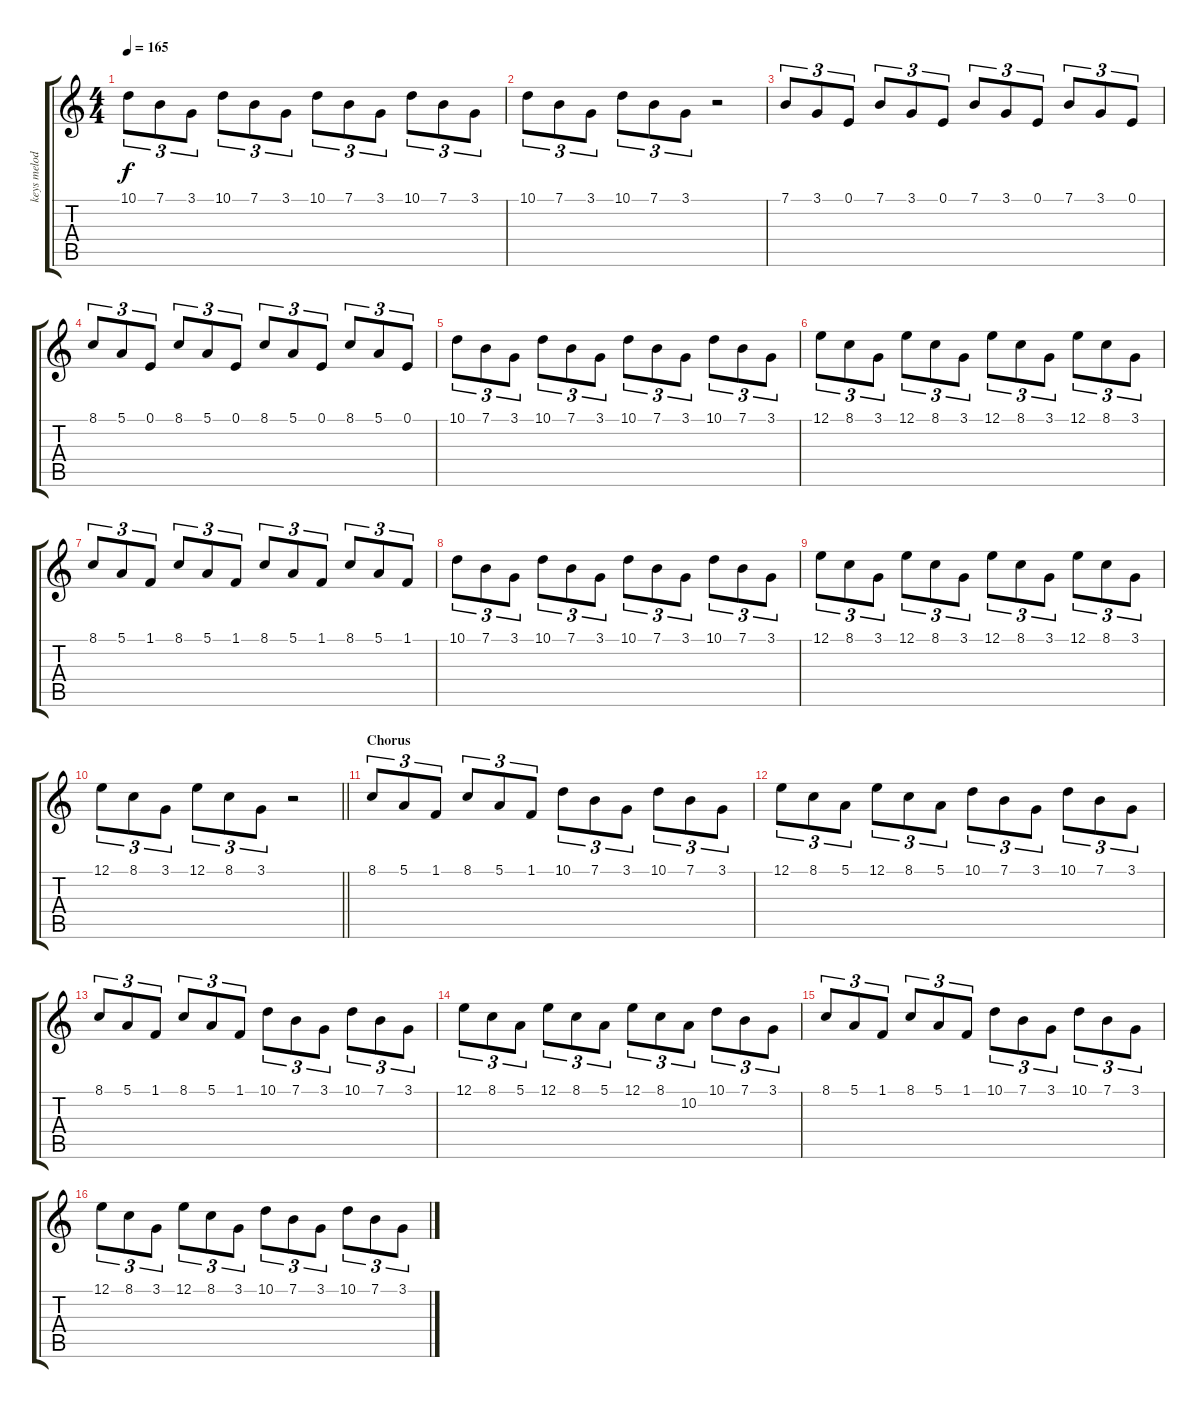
\track ("keys melody" "keys melod") {instrument musicbox}
\staff {score tabs}
\tuning (E4 B3 G3 D3 A2 E2) {hide}
\ts (4 4)
\tempo 165
\clef g2
\ks aminor
10.1.8{tu (3 2) dy f} 7.1.8{tu (3 2)} 3.1.8{tu (3 2)} 10.1.8{tu (3 2)} 7.1.8{tu (3 2)} 3.1.8{tu (3 2)} 10.1.8{tu (3 2)} 7.1.8{tu (3 2)} 3.1.8{tu (3 2)} 10.1.8{tu (3 2)} 7.1.8{tu (3 2)} 3.1.8{tu (3 2)} |
10.1.8{tu (3 2)} 7.1.8{tu (3 2)} 3.1.8{tu (3 2)} 10.1.8{tu (3 2)} 7.1.8{tu (3 2)} 3.1.8{tu (3 2)} r.2 |
7.1.8{tu (3 2)} 3.1.8{tu (3 2)} 0.1.8{tu (3 2)} 7.1.8{tu (3 2)} 3.1.8{tu (3 2)} 0.1.8{tu (3 2)} 7.1.8{tu (3 2)} 3.1.8{tu (3 2)} 0.1.8{tu (3 2)} 7.1.8{tu (3 2)} 3.1.8{tu (3 2)} 0.1.8{tu (3 2)} |
8.1.8{tu (3 2)} 5.1.8{tu (3 2)} 0.1.8{tu (3 2)} 8.1.8{tu (3 2)} 5.1.8{tu (3 2)} 0.1.8{tu (3 2)} 8.1.8{tu (3 2)} 5.1.8{tu (3 2)} 0.1.8{tu (3 2)} 8.1.8{tu (3 2)} 5.1.8{tu (3 2)} 0.1.8{tu (3 2)} |
10.1.8{tu (3 2)} 7.1.8{tu (3 2)} 3.1.8{tu (3 2)} 10.1.8{tu (3 2)} 7.1.8{tu (3 2)} 3.1.8{tu (3 2)} 10.1.8{tu (3 2)} 7.1.8{tu (3 2)} 3.1.8{tu (3 2)} 10.1.8{tu (3 2)} 7.1.8{tu (3 2)} 3.1.8{tu (3 2)} |
12.1.8{tu (3 2)} 8.1.8{tu (3 2)} 3.1.8{tu (3 2)} 12.1.8{tu (3 2)} 8.1.8{tu (3 2)} 3.1.8{tu (3 2)} 12.1.8{tu (3 2)} 8.1.8{tu (3 2)} 3.1.8{tu (3 2)} 12.1.8{tu (3 2)} 8.1.8{tu (3 2)} 3.1.8{tu (3 2)} |
8.1.8{tu (3 2)} 5.1.8{tu (3 2)} 1.1.8{tu (3 2)} 8.1.8{tu (3 2)} 5.1.8{tu (3 2)} 1.1.8{tu (3 2)} 8.1.8{tu (3 2)} 5.1.8{tu (3 2)} 1.1.8{tu (3 2)} 8.1.8{tu (3 2)} 5.1.8{tu (3 2)} 1.1.8{tu (3 2)} |
10.1.8{tu (3 2)} 7.1.8{tu (3 2)} 3.1.8{tu (3 2)} 10.1.8{tu (3 2)} 7.1.8{tu (3 2)} 3.1.8{tu (3 2)} 10.1.8{tu (3 2)} 7.1.8{tu (3 2)} 3.1.8{tu (3 2)} 10.1.8{tu (3 2)} 7.1.8{tu (3 2)} 3.1.8{tu (3 2)} |
12.1.8{tu (3 2)} 8.1.8{tu (3 2)} 3.1.8{tu (3 2)} 12.1.8{tu (3 2)} 8.1.8{tu (3 2)} 3.1.8{tu (3 2)} 12.1.8{tu (3 2)} 8.1.8{tu (3 2)} 3.1.8{tu (3 2)} 12.1.8{tu (3 2)} 8.1.8{tu (3 2)} 3.1.8{tu (3 2)} |
\barLineRight lightlight
12.1.8{tu (3 2)} 8.1.8{tu (3 2)} 3.1.8{tu (3 2)} 12.1.8{tu (3 2)} 8.1.8{tu (3 2)} 3.1.8{tu (3 2)} r.2 |
\section ("" "Chorus")
8.1.8{tu (3 2)} 5.1.8{tu (3 2)} 1.1.8{tu (3 2)} 8.1.8{tu (3 2)} 5.1.8{tu (3 2)} 1.1.8{tu (3 2)} 10.1.8{tu (3 2)} 7.1.8{tu (3 2)} 3.1.8{tu (3 2)} 10.1.8{tu (3 2)} 7.1.8{tu (3 2)} 3.1.8{tu (3 2)} |
12.1.8{tu (3 2)} 8.1.8{tu (3 2)} 5.1.8{tu (3 2)} 12.1.8{tu (3 2)} 8.1.8{tu (3 2)} 5.1.8{tu (3 2)} 10.1.8{tu (3 2)} 7.1.8{tu (3 2)} 3.1.8{tu (3 2)} 10.1.8{tu (3 2)} 7.1.8{tu (3 2)} 3.1.8{tu (3 2)} |
8.1.8{tu (3 2)} 5.1.8{tu (3 2)} 1.1.8{tu (3 2)} 8.1.8{tu (3 2)} 5.1.8{tu (3 2)} 1.1.8{tu (3 2)} 10.1.8{tu (3 2)} 7.1.8{tu (3 2)} 3.1.8{tu (3 2)} 10.1.8{tu (3 2)} 7.1.8{tu (3 2)} 3.1.8{tu (3 2)} |
12.1.8{tu (3 2)} 8.1.8{tu (3 2)} 5.1.8{tu (3 2)} 12.1.8{tu (3 2)} 8.1.8{tu (3 2)} 5.1.8{tu (3 2)} 12.1.8{tu (3 2)} 8.1.8{tu (3 2)} 10.2.8{tu (3 2)} 10.1.8{tu (3 2)} 7.1.8{tu (3 2)} 3.1.8{tu (3 2)} |
8.1.8{tu (3 2)} 5.1.8{tu (3 2)} 1.1.8{tu (3 2)} 8.1.8{tu (3 2)} 5.1.8{tu (3 2)} 1.1.8{tu (3 2)} 10.1.8{tu (3 2)} 7.1.8{tu (3 2)} 3.1.8{tu (3 2)} 10.1.8{tu (3 2)} 7.1.8{tu (3 2)} 3.1.8{tu (3 2)} |
12.1.8{tu (3 2)} 8.1.8{tu (3 2)} 3.1.8{tu (3 2)} 12.1.8{tu (3 2)} 8.1.8{tu (3 2)} 3.1.8{tu (3 2)} 10.1.8{tu (3 2)} 7.1.8{tu (3 2)} 3.1.8{tu (3 2)} 10.1.8{tu (3 2)} 7.1.8{tu (3 2)} 3.1.8{tu (3 2)}
